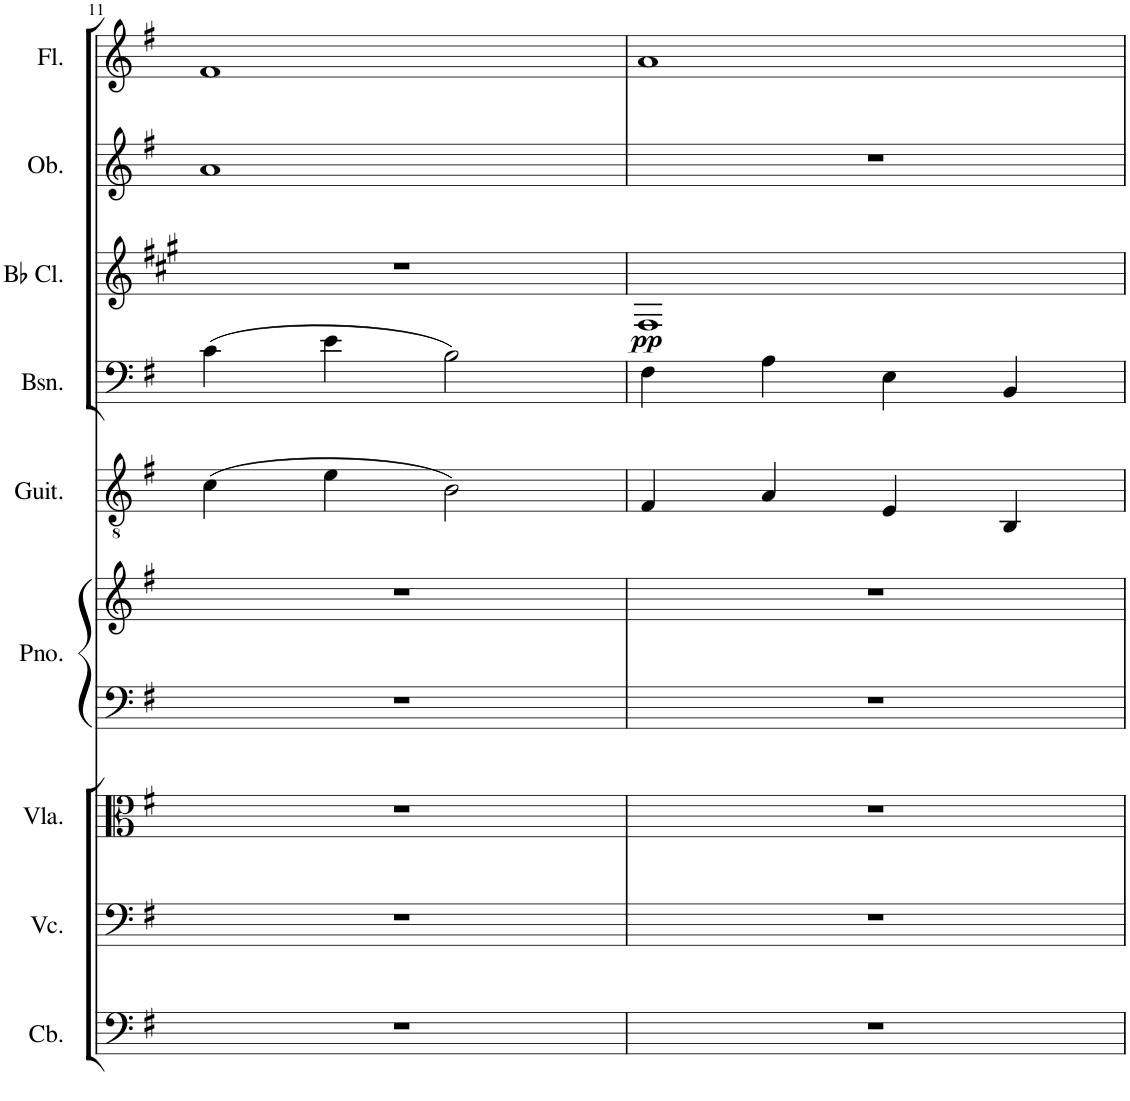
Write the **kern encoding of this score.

**kern	**kern	**kern	**kern	**kern	**kern	**kern	**kern	**dynam	**kern	**kern
*part9	*part8	*part7	*part6	*part6	*part5	*part4	*part3	*part3	*part2	*part1
*staff10	*staff9	*staff8	*staff7	*staff6	*staff5	*staff4	*staff3	*staff3	*staff2	*staff1
*I"Contrabass	*I"Violoncello	*I"Viola	*I"Piano	*	*I"Classical Guitar	*I"Bassoon	*I"Bb Clarinet	*	*I"Oboe	*I"Flute
*I'Cb.	*I'Vc.	*I'Vla.	*I'Pno.	*	*I'Guit.	*I'Bsn.	*I'Bb Cl.	*	*I'Ob.	*I'Fl.
!!LO:PB:g=z
*clefF4	*clefF4	*clefC3	*clefF4	*clefG2	*clefGv2	*clefF4	*clefG2	*	*clefG2	*clefG2
*Trd7c12	*	*	*	*	*	*	*Trd1c2	*	*	*
*k[f#]	*k[f#]	*k[f#]	*k[f#]	*k[f#]	*k[f#]	*k[f#]	*k[f#c#g#]	*	*k[f#]	*k[f#]
*M4/4	*M4/4	*M4/4	*M4/4	*M4/4	*M4/4	*M4/4	*M4/4	*	*M4/4	*M4/4
=11	=11	=11	=11	=11	=11	=11	=11	=11	=11	=11
1r	1r	1r	1r	1r	(>4c\	(>4c\	1r	.	1a	1f#
.	.	.	.	.	4e\	4e\	.	.	.	.
.	.	.	.	.	2B\)	2B\)	.	.	.	.
=12	=12	=12	=12	=12	=12	=12	=12	=12	=12	=12
!	!	!	!	!	!	!	!	!LO:DY:b	!	!
1r	1r	1r	1r	1r	4F#/	4F#\	1F#	pp	1r	1a
.	.	.	.	.	4A/	4A\	.	.	.	.
.	.	.	.	.	4E/	4E\	.	.	.	.
.	.	.	.	.	4BB/	4BB/	.	.	.	.
=	=	=	=	=	=	=	=	=	=	=
*-	*-	*-	*-	*-	*-	*-	*-	*-	*-	*-
